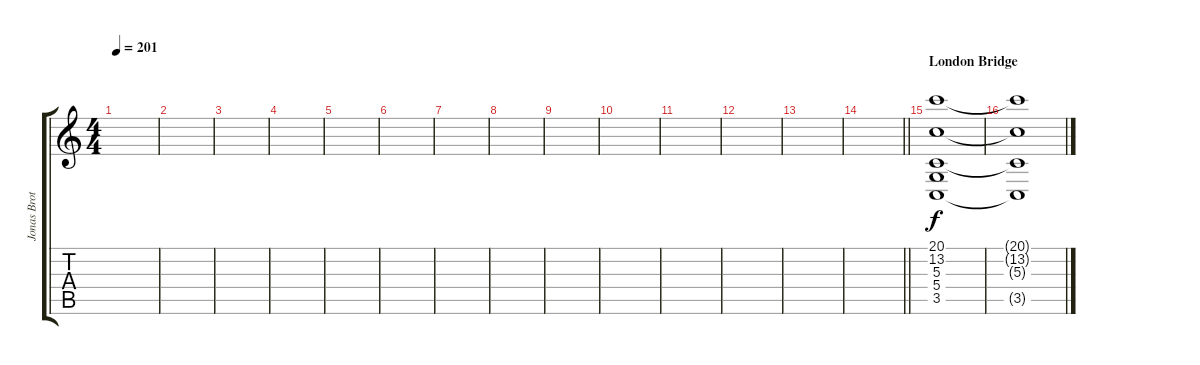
\track ("Jonas Brothers" "Jonas Brot") {instrument choiraahs}
\staff {score tabs}
\tuning (E4 B3 G3 D3 A2 E2) {hide}
\ts (4 4)
\tempo 201
\clef g2
\ks c
|
|
|
|
|
|
|
|
|
|
|
|
|
\barLineRight lightlight
|
\section ("" "London Bridge")
(20.1 13.2 5.3 5.4 3.5).1 |
(20.1{t} 13.2{t} 5.3{t} 3.5{t}).1
